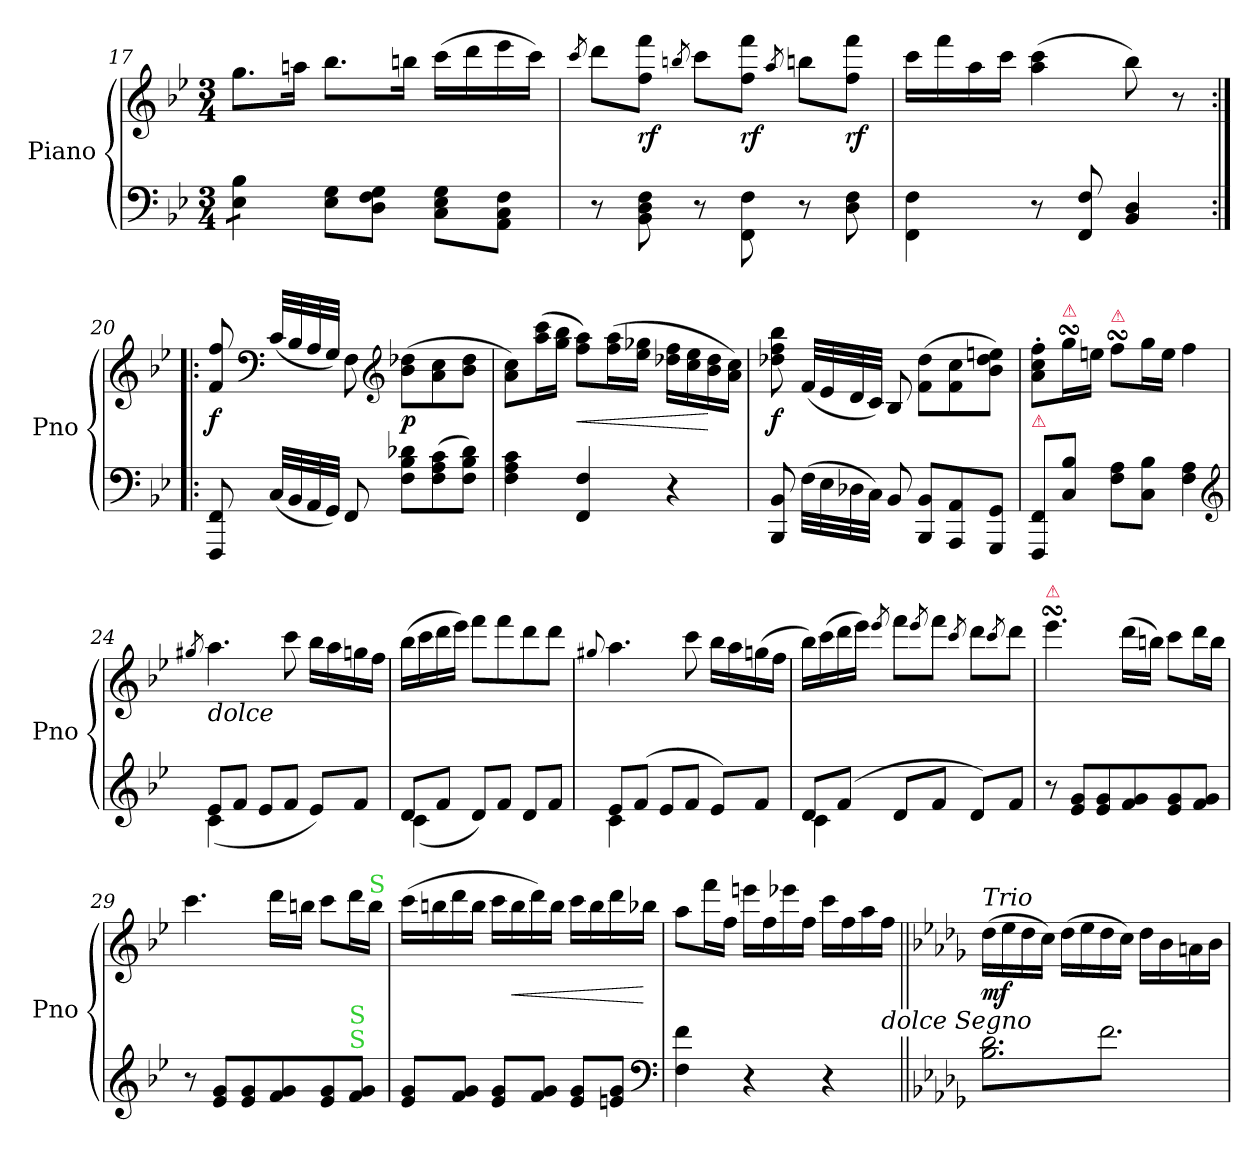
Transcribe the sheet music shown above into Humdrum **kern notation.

**kern	**kern	**dynam
*part2	*part1	*part1
*staff2	*staff1	*staff1
*I"Piano	*I"Piano	*
*I'Pno	*I'Pno	*
*clefF4	*clefG2	*
*k[b-e-]	*k[b-e-]	*
*M3/4	*M3/4	*
=17	=17	=17
*tremolo	*	*
8E-\ 8B-\L	8.gg\L	.
8E-\ 8B-\J	.	.
*Xtremolo	*	*
.	16aan\Jk	.
8E-\ 8G\L	8.bb-\L	.
8D\ 8F\ 8G\J	.	.
.	16bbn\Jk	.
8C\ 8E-\ 8G\L	(16ccc\LL	.
.	16ddd\	.
8AA\ 8C\ 8F\J	16eee-\	.
.	16ccc\JJ)	.
=18	=18	=18
.	8qccc/	.
8r	8ddd\L	.
8BB-\ 8D\ 8F\	8ff\ 8fff\J	rf
.	8qbbn/	.
8r	8ccc\L	.
8FF\ 8F\	8ff\ 8fff\J	rf
.	8qaa/	.
8r	8bbn\L	.
8D\ 8F\	8ff\ 8fff\J	rf
=19	=19	=19
4FF\ 4F\	16ccc\LL	.
.	16fff\	.
.	16aa\	.
.	16ccc\JJ	.
8r	(4aa\ 4ccc\	.
8FF/ 8F/	.	.
4BB-/ 4D/	8bb-\)	.
.	8r	.
=20:|!|:	=20:|!|:	=20:|!|:
8FFF/ 8FF/	8f/ 8ff/	f
*	*clefF4	*
(32C/LLL	(32c/LLL	.
32BB-/	32B-/	.
32AA/	32A/	.
32GG/JJJ)	32G/JJJ)	.
8FF/	8F\	.
*	*clefG2	*
8F\ 8B-\ 8d-X\L	(8b-\ 8dd-X\L	p
(8F\ 8A\ 8c\	8a\ 8cc\	.
8F\ 8B-\ 8d-\J)	8b-\ 8dd-\J	.
=21	=21	=21
4F\ 4A\ 4c\	8a\ 8cc\L)	.
.	(16aa\ 16ccc\L	.
.	16gg\ 16bb-\JJ	.
!	!	!LO:HP:b
4FF/ 4F/	8ff\ 8aa\L)	<
.	(16ff\ 16aa\L	.
.	16ee-\ 16gg-X\JJ	.
4r	16dd-X\ 16ff\LL	.
.	16cc\ 16ee-\	.
.	16b-\ 16dd-\	[
.	16a\ 16cc\JJ)	.
=22	=22	=22
8BBB-/ 8BB-/	8dd-X\ 8ff\ 8bb-\	f
(32F\LLL	(32f/LLL	.
32E-\	32e-/	.
32D-X\	32d/	.
32C\JJJ)	32c/JJJ)	.
8BB-/	8B-/	.
8BBB-/ 8BB-/L	(8f\ 8dd-\L	.
8AAA/ 8AA/	8f\ 8cc\	.
8GGG/ 8GG/J	8b-\ 8dd-\ 8een\J)	.
=23	=23	=23
!LO:TX:a:color=crimson:t=⚠	!	!
8FFF/ 8FF/L	8a'\ 8cc'\ 8ff'\L	.
!	!LO:TX:a:color=crimson:t=⚠	!
8C\ 8B-\J	16ggsSSS\L	.
.	16een\JJ	.
!	!LO:TX:a:color=crimson:t=⚠	!
8F\ 8A\L	8ffsSSs\L	.
8C\ 8B-\J	16gg\L	.
.	16ee\JJ	.
4F\ 4A\	4ff\	.
*clefG2	*	*
=24	=24	=24
.	8qgg#X/	.
*^	*	*
!	!	!LO:TX:b:i:t=dolce	!
8e-/L	(4c\	4.aa\	.
8f/J	.	.	.
8e-/L	2ryy	.	.
8f/J	.	8ccc\	.
8e-/L)	.	16bb-\LL	.
.	.	16aa\	.
8f/J	.	16ggn\	.
.	.	16ff\JJ	.
=25	=25	=25	=25
8d/L	(4c\	(16bb-\LL	.
.	.	16ccc\	.
8f/J	.	16ddd\	.
.	.	16eee-\JJ)	.
8d/L)	2ryy	8fff\L	.
8f/J	.	8fff\	.
8d/L	.	8ddd\	.
8f/J	.	8ddd\J	.
=26	=26	=26	=26
.	.	8qqgg#X/	.
8e-/L	4c\	4.aa\	.
(<8f/J	.	.	.
8e-/L	2ryy	.	.
8f/J	.	8ccc\	.
8e-/L)	.	16bb-\LL	.
.	.	16aa\	.
8f/J	.	(16ggn\	.
.	.	16ff\JJ	.
=27	=27	=27	=27
8d/L	4c\	16bb-\LL)	.
.	.	(16ccc\	.
(<8f/J	.	16ddd\	.
.	.	16eee-\JJ)	.
.	.	8qeee-/	.
8d/L	2ryy	8fff\L	.
.	.	8qeee-/	.
8f/J	.	8fff\J	.
.	.	8qccc/	.
8d/L)	.	8ddd\L	.
.	.	8qccc/	.
8f/J	.	8ddd\J	.
*v	*v	*	*
=28	=28	=28
!	!LO:TX:a:color=crimson:t=⚠	!
8r	4.eee-sSSs\	.
8e-/ 8g/L	.	.
8e-/ 8g/	.	.
8f/ 8g/	(16ddd\LL	.
.	16bbn\JJ)	.
8e-/ 8g/	8ccc\L	.
8f/ 8g/J	16ddd\L	.
.	16bb\JJ	.
=29	=29	=29
8r	4.ccc\	.
8e-/ 8g/L	.	.
8e-/ 8g/	.	.
8f/ 8g/	16ddd\LL	.
.	16bbn\JJ	.
8e-/ 8g/	8ccc\L	.
!LO:TX:a:color=limegreen:t=S	!	!
!LO:TX:a:color=limegreen:t=S	!	!
8f/ 8g/J	16ddd\L	.
!	!LO:TX:a:color=limegreen:t=S	!
.	16bb\JJ	.
=30	=30	=30
8e-/ 8g/L	(16ccc\LL	.
.	16bbn\	.
8f/ 8g/J	16ddd\	.
.	16bb\JJ	.
8e-/ 8g/L	16ccc\LL	.
!	!	!LO:HP:b
.	16bb\	<
8f/ 8g/J	16ddd\)	.
.	16bb\JJ	.
8e-/ 8g/L	16ccc\LL	.
.	16bb\	.
8en/ 8g/J	16ddd\	.
.	16bb-X\JJ	[
*clefF4	*	*
=31	=31	=31
4F\ 4f\	8aa\L	.
.	16fff\L	.
.	16ff\JJ	.
4r	16eeen\LL	.
.	16ff\	.
.	16eee-X\	.
.	16ff\JJ	.
4r	16ccc\LL	.
.	16ff\	.
.	16aa\	.
!	!LO:TX:b:i:t=dolce Segno	!
.	16ff\JJ	.
=32||	=32||	=32||
*k[b-e-a-d-g-]	*k[b-e-a-d-g-]	*
!	!LO:TX:a:i:t=Trio	!
*tremolo	*	*
8B-\ 8d-\L	(16dd-\LL	mf
.	16ee-\	.
8f\	16dd-\	.
.	16cc\JJ)	.
8B-\ 8d-\	(16dd-\LL	.
.	16ee-\	.
8f\	16dd-\	.
.	16cc\JJ)	.
8B-\ 8d-\	16dd-\LL	.
.	16b-\	.
8f\J	16an\	.
*Xtremolo	*	*
.	16b-\JJ	.
.	.	.
.	.	.
.	.	.
=	=	=
*-	*-	*-
